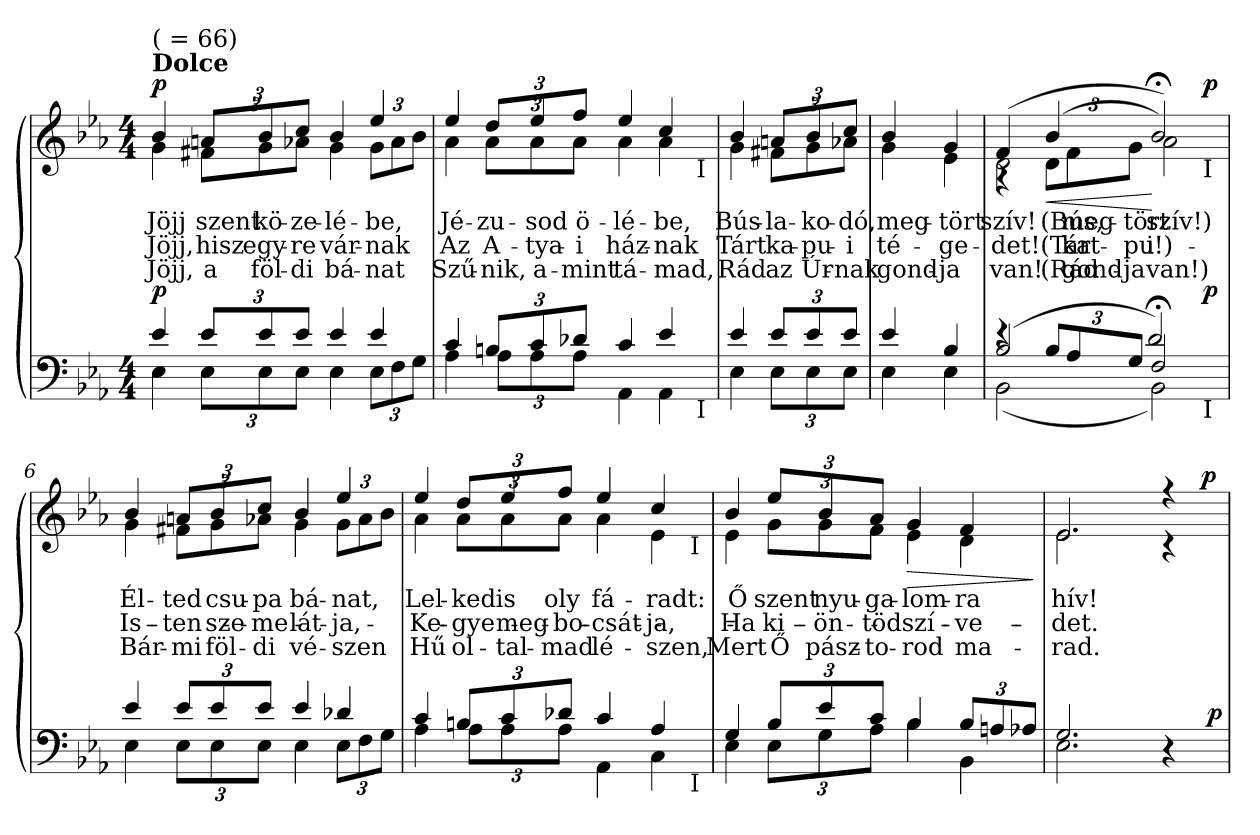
**kern	**dynam	**kern	**text	**text	**text	**dynam
*part2	*part2	*part1	*part1	*part1	*part1	*part1
*staff2	*staff2	*staff1	*staff1	*staff1	*staff1	*staff1
*clefF4	*	*clefG2	*	*	*	*
*k[b-e-a-]	*	*k[b-e-a-]	*	*	*	*
*c:	*	*c:	*	*	*	*
*M4/4	*	*M4/4	*	*	*	*
=1	=1	=1	=1	=1	=1	=1
*^	*	*^	*	*	*	*
!	!	!	!LO:TX:a:B:t=Dolce	!	!	!	!	!
!	!	!	!LO:TX:a:t=(    = 66)	!	!	!	!	!
!	!	!LO:DY:a	!	!	!LO:LY:b	!LO:LY:b	!LO:LY:b	!LO:DY:b
4e-/	4E-\	p	4b-/	4g\	Jöjj	Jöjj,	Jöjj,	p
!	!	!	!	!	!LO:LY:b	!LO:LY:b	!LO:LY:b	!
12e-/L	12E-\L	.	12an/L	12f#X\L	szent	hisz	a	.
!	!	!	!	!	!LO:LY:b	!LO:LY:b	!LO:LY:b	!
12e-/	12E-\	.	12b-/	12g\	kö-	egy-	föl-	.
!	!	!	!	!	!LO:LY:b	!LO:LY:b	!LO:LY:b	!
12e-/J	12E-\J	.	12cc/J	12a-X\J	-ze-	-re	-di	.
!	!	!	!	!	!LO:LY:b	!LO:LY:b	!LO:LY:b	!
4e-/	4E-\	.	4b-/	4g\	-lé-	vár-	bá-	.
!	!	!	!	!	!LO:LY:b	!LO:LY:b	!LO:LY:b	!
4e-/	12E-\L	.	4ee-/	12g\L	-be,	-nak	-nat	.
.	12F\	.	.	12a-\	.	.	.	.
.	12G\J	.	.	12b-\J	.	.	.	.
=2	=2	=2	=2	=2	=2	=2	=2	=2
!	!	!	!	!	!LO:LY:b	!LO:LY:b	!LO:LY:b	!
*	*^	*	*	*^	*	*	*	*
4c/	4A-\	2ryy	.	4ee-/	4a-\	2ryy	Jé-	Az	Szű-	.
!	!	!	!	!	!	!	!LO:LY:b	!LO:LY:b	!LO:LY:b	!
12Bn/L	12A-\L	.	.	12dd/L	12a-\L	.	-zu-	A-	-nik,	.
!	!	!	!	!	!	!	!LO:LY:b	!LO:LY:b	!LO:LY:b	!
12c/	12A-\	.	.	12ee-/	12a-\	.	-sod	-tya-	a-	.
!	!	!	!	!	!	!	!LO:LY:b	!LO:LY:b	!LO:LY:b	!
12d-X/J	12A-\J	.	.	12ff/J	12a-\J	.	ö-	-i	-mint	.
!	!	!	!	!	!	!	!LO:LY:b	!LO:LY:b	!LO:LY:b	!
4c/	4AA-\	4ryy	.	4ee-/	4a-\	4ryy	-lé-	ház-	tá-	.
!	!	!	!	!	!	!	!LO:LY:b	!LO:LY:b	!LO:LY:b	!
4e-/	4AA-\	8ryy	.	4cc/	4a-\	8ryy	-be,	-nak	-mad,	.
.	.	32ryy	.	.	.	32ryy	.	.	.	.
!	!	!	!	!	!	!LO:TX:b:t=I	!	!	!	!
!	!	!LO:TX:b:t=I	!	!	!	!	!	!	!	!
.	.	16.ryy	.	.	.	16.ryy	.	.	.	.
*	*v	*v	*	*	*	*	*	*	*	*
*	*	*	*	*v	*v	*	*	*	*
=3	=3	=3	=3	=3	=3	=3	=3	=3
*	*^	*	*	*^	*	*	*	*
!	!	!	!	!	!	!	!LO:LY:b	!LO:LY:b	!LO:LY:b	!
*	*v	*v	*	*	*	*	*	*	*	*
*	*	*	*	*v	*v	*	*	*	*
4e-/	4E-\	.	4b-/	4g\	Bús-	Tárt	Rád	.
!	!	!	!	!	!LO:LY:b	!LO:LY:b	!LO:LY:b	!
12e-/L	12E-\L	.	12an/L	12f#X\L	-la-	ka-	az	.
!	!	!	!	!	!LO:LY:b	!LO:LY:b	!LO:LY:b	!
12e-/	12E-\	.	12b-/	12g\	-ko-	-pu-	Úr-	.
!	!	!	!	!	!LO:LY:b	!LO:LY:b	!LO:LY:b	!
12e-/J	12E-\J	.	12cc/J	12a-X\J	-dó,	-i	-nak	.
!!LO:LB:g=z	!!
=4	=4	=4	=4	=4	=4	=4	=4	=4
!	!	!	!	!	!LO:LY:b	!LO:LY:b	!LO:LY:b	!
4e-/	4E-\	.	4b-/	4g\	meg-	té-	gond-	.
!	!	!	!	!	!LO:LY:b	!LO:LY:b	!LO:LY:b	!
4B-/	4E-\	.	4g/	4e-\	-tört	-ge-	-ja	.
=5	=5	=5	=5	=5	=5	=5	=5	=5
*	*^	*	*	*	*	*	*	*
!	!	!	!	!	!	!LO:LY:b	!LO:LY:b	!LO:LY:b	!
*	*	*^	*	*^	*^	*	*	*	*
4rd	(<2BB-\	(>2B-/	2..ryy	.	(>4f/	4rA	2d\	2..ryy	szív!	-det!	van!	.
!	!	!	!	!	!	!	!	!	!	!	!	!LO:HP:b
!	!	!	!	!	!	!	!	!	!LO:LY:b	!LO:LY:b	!LO:LY:b	!
12B-/L	.	.	.	.	(4b-/	12d\L	.	.	(Bús,	(Tárt	(Rád	<
!	!	!	!	!	!	!	!	!	!LO:LY:b	!LO:LY:b	!LO:LY:b	!
12A-/	.	.	.	.	.	12f\	.	.	meg-	ka-	gond-	.
!	!	!	!	!	!	!	!	!	!LO:LY:b	!LO:LY:b	!LO:LY:b	!
12G/J	.	.	.	.	.	12g\J	.	.	-tört	-pu-	-ja	.
!	!	!	!	!	!	!	!	!	!LO:LY:b	!LO:LY:b	!LO:LY:b	!
2F;/	2BB-\)	2d/)	.	.	2b-;/))	2a-\	2ryy	.	szív!)	-i!)	van!)	[
!	!	!	!	!	!	!	!	!LO:TX:b:t=I	!	!	!	!
!	!	!	!LO:TX:b:t=I	!	!	!	!	!	!	!	!	!
!	!	!	!	!LO:DY:a	!	!	!	!	!	!	!	!LO:DY:b
.	.	.	8ryy	p	.	.	.	8ryy	.	.	.	p
*	*v	*v	*v	*	*	*	*	*	*	*	*	*
*	*	*	*	*v	*v	*v	*	*	*	*
=6	=6	=6	=6	=6	=6	=6	=6	=6
*^	*^	*	*^	*^	*	*	*	*
!	!	!	!	!	!	!	!	!	!LO:LY:b	!LO:LY:b	!LO:LY:b	!
*	*v	*v	*v	*	*	*	*	*	*	*	*	*
*	*	*	*	*v	*v	*v	*	*	*	*
4e-/	4E-\	.	4b-/	4g\	Él-	Is-	Bár-	.
!	!	!	!	!	!LO:LY:b	!LO:LY:b	!LO:LY:b	!
12e-/L	12E-\L	.	12an/L	12f#X\L	-ted	-ten	-mi	.
!	!	!	!	!	!LO:LY:b	!LO:LY:b	!LO:LY:b	!
12e-/	12E-\	.	12b-/	12g\	csu-	sze-	föl-	.
!	!	!	!	!	!LO:LY:b	!LO:LY:b	!LO:LY:b	!
12e-/J	12E-\J	.	12cc/J	12a-X\J	-pa	-me	-di	.
!	!	!	!	!	!LO:LY:b	!LO:LY:b	!LO:LY:b	!
4e-/	4E-\	.	4b-/	4g\	bá-	lát-	vé-	.
!	!	!	!	!	!LO:LY:b	!LO:LY:b	!LO:LY:b	!
4d-X/	12E-\L	.	4ee-/	12g\L	-nat,	-ja,	-szen	.
.	12F\	.	.	12a-\	.	.	.	.
.	12G\J	.	.	12b-\J	.	.	.	.
!!LO:LB:g=z
=7	=7	=7	=7	=7	=7	=7	=7	=7
!	!	!	!	!	!LO:LY:b	!LO:LY:b	!LO:LY:b	!
*	*^	*	*	*^	*	*	*	*
4c/	4A-\	2ryy	.	4ee-/	4a-\	2ryy	Lel-	Ke-	Hű	.
!	!	!	!	!	!	!	!LO:LY:b	!LO:LY:b	!LO:LY:b	!
12Bn/L	12A-\L	.	.	12dd/L	12a-\L	.	-ked	-gye	ol-	.
!	!	!	!	!	!	!	!LO:LY:b	!LO:LY:b	!LO:LY:b	!
12c/	12A-\	.	.	12ee-/	12a-\	.	is	meg-	-tal-	.
!	!	!	!	!	!	!	!LO:LY:b	!LO:LY:b	!LO:LY:b	!
12d-X/J	12A-\J	.	.	12ff/J	12a-\J	.	oly	-bo-	-mad	.
!	!	!	!	!	!	!	!LO:LY:b	!LO:LY:b	!LO:LY:b	!
4c/	4AA-\	4ryy	.	4ee-/	4a-\	4ryy	fá-	-csát-	lé-	.
!	!	!	!	!	!	!	!LO:LY:b	!LO:LY:b	!LO:LY:b	!
4A-/	4C\	8ryy	.	4cc/	4e-\	8ryy	-radt:	-ja,	-szen,	.
.	.	32ryy	.	.	.	32ryy	.	.	.	.
!	!	!	!	!	!	!LO:TX:b:t=I	!	!	!	!
!	!	!LO:TX:b:t=I	!	!	!	!	!	!	!	!
.	.	16.ryy	.	.	.	16.ryy	.	.	.	.
*	*v	*v	*	*	*	*	*	*	*	*
*	*	*	*	*v	*v	*	*	*	*
=8	=8	=8	=8	=8	=8	=8	=8	=8
*	*^	*	*	*^	*	*	*	*
!	!	!	!	!	!	!	!LO:LY:b	!LO:LY:b	!LO:LY:b	!
*	*v	*v	*	*	*	*	*	*	*	*
*	*	*	*	*v	*v	*	*	*	*
4G/	4E-\	.	4b-/	4e-\	Ő	Ha	Mert	.
!	!	!	!	!	!LO:LY:b	!LO:LY:b	!LO:LY:b	!
12B-/L	12E-\L	.	12ee-/L	12g\L	szent	ki-	Ő	.
!	!	!	!	!	!LO:LY:b	!LO:LY:b	!LO:LY:b	!
12e-/	12G\	.	12b-/	12g\	nyu-	-ön-	pász-	.
!	!	!	!	!	!LO:LY:b	!LO:LY:b	!LO:LY:b	!
12c/J	12A-\J	.	12a-/J	12f\J	-ga-	-töd	-to-	.
!	!	!	!	!	!	!	!	!LO:HP:b
!	!	!	!	!	!LO:LY:b	!LO:LY:b	!LO:LY:b	!
4B-/	4B-\	.	4g/	4e-\	-lom-	szí-	-rod	>
!	!	!	!	!	!LO:LY:b	!LO:LY:b	!LO:LY:b	!
12B-/L	4BB-\	.	4f/	4d\	-ra	-ve-	ma-	.
12An/	.	.	.	.	.	.	.	.
12A-X/J	.	.	.	.	.	.	.	.
*v	*v	*	*	*	*	*	*	*
*	*	*v	*v	*	*	*	*
.	.	.	.	.	.	]
=9	=9	=9	=9	=9	=9	=9
*^	*	*^	*	*	*	*
!	!	!	!	!	!LO:LY:b	!LO:LY:b	!LO:LY:b	!
*	*	*	*	*^	*	*	*	*
2.G/	2.E-\	.	2.e-/	2.e-\	2ryy	hív!	-det.	-rad.	.
.	.	.	.	.	4ryy	.	.	.	.
6ryy	4r	.	4r	4r	8ryy	.	.	.	.
.	.	.	.	.	32ryy	.	.	.	.
!	!	!	!	!	!	!	!	!	!LO:DY:b
.	.	.	.	.	16.ryy	.	.	.	p
!	!	!LO:DY:a	!	!	!	!	!	!	!
12ryy	.	p	.	.	.	.	.	.	.
*v	*v	*	*	*	*	*	*	*	*
*	*	*v	*v	*v	*	*	*	*
=	=	=	=	=	=	=
*-	*-	*-	*-	*-	*-	*-
